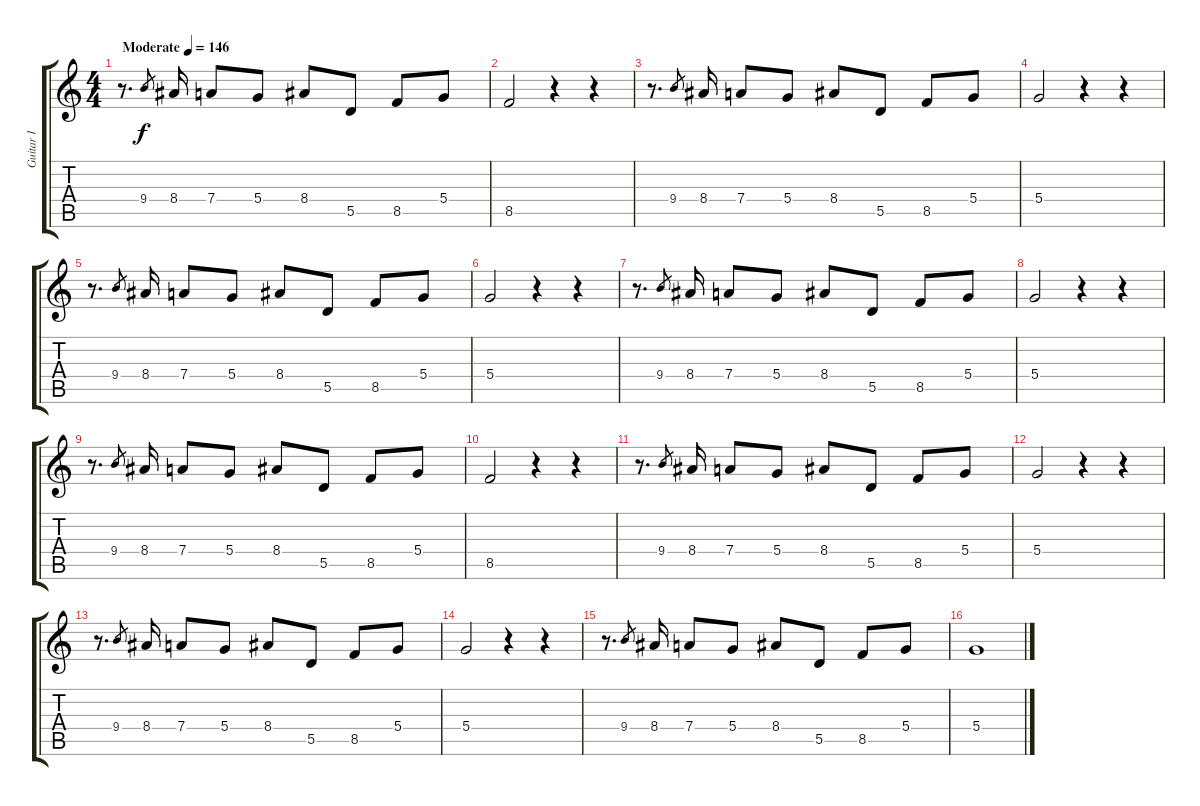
\track ("Guitar I" "Guitar I") {instrument overdrivenguitar}
\staff {score tabs}
\tuning (E4 B3 G3 D3 A2 E2) {hide}
\ts (4 4)
\tempo (146 "Moderate")
\clef g2
\ks c
r.8{d dy f instrument overdrivenguitar} 9.4.8{gr} 8.4.16 7.4.8 5.4.8 8.4.8 5.5.8 8.5.8 5.4.8 |
8.5.2 r.4 r.4 |
r.8{d} 9.4.8{gr} 8.4.16 7.4.8 5.4.8 8.4.8 5.5.8 8.5.8 5.4.8 |
5.4.2 r.4 r.4 |
r.8{d} 9.4.8{gr} 8.4.16 7.4.8 5.4.8 8.4.8 5.5.8 8.5.8 5.4.8 |
5.4.2 r.4 r.4 |
r.8{d} 9.4.8{gr} 8.4.16 7.4.8 5.4.8 8.4.8 5.5.8 8.5.8 5.4.8 |
5.4.2 r.4 r.4 |
r.8{d} 9.4.8{gr} 8.4.16 7.4.8 5.4.8 8.4.8 5.5.8 8.5.8 5.4.8 |
8.5.2 r.4 r.4 |
r.8{d} 9.4.8{gr} 8.4.16 7.4.8 5.4.8 8.4.8 5.5.8 8.5.8 5.4.8 |
5.4.2 r.4 r.4 |
r.8{d} 9.4.8{gr} 8.4.16 7.4.8 5.4.8 8.4.8 5.5.8 8.5.8 5.4.8 |
5.4.2 r.4 r.4 |
r.8{d} 9.4.8{gr} 8.4.16 7.4.8 5.4.8 8.4.8 5.5.8 8.5.8 5.4.8 |
5.4.1
